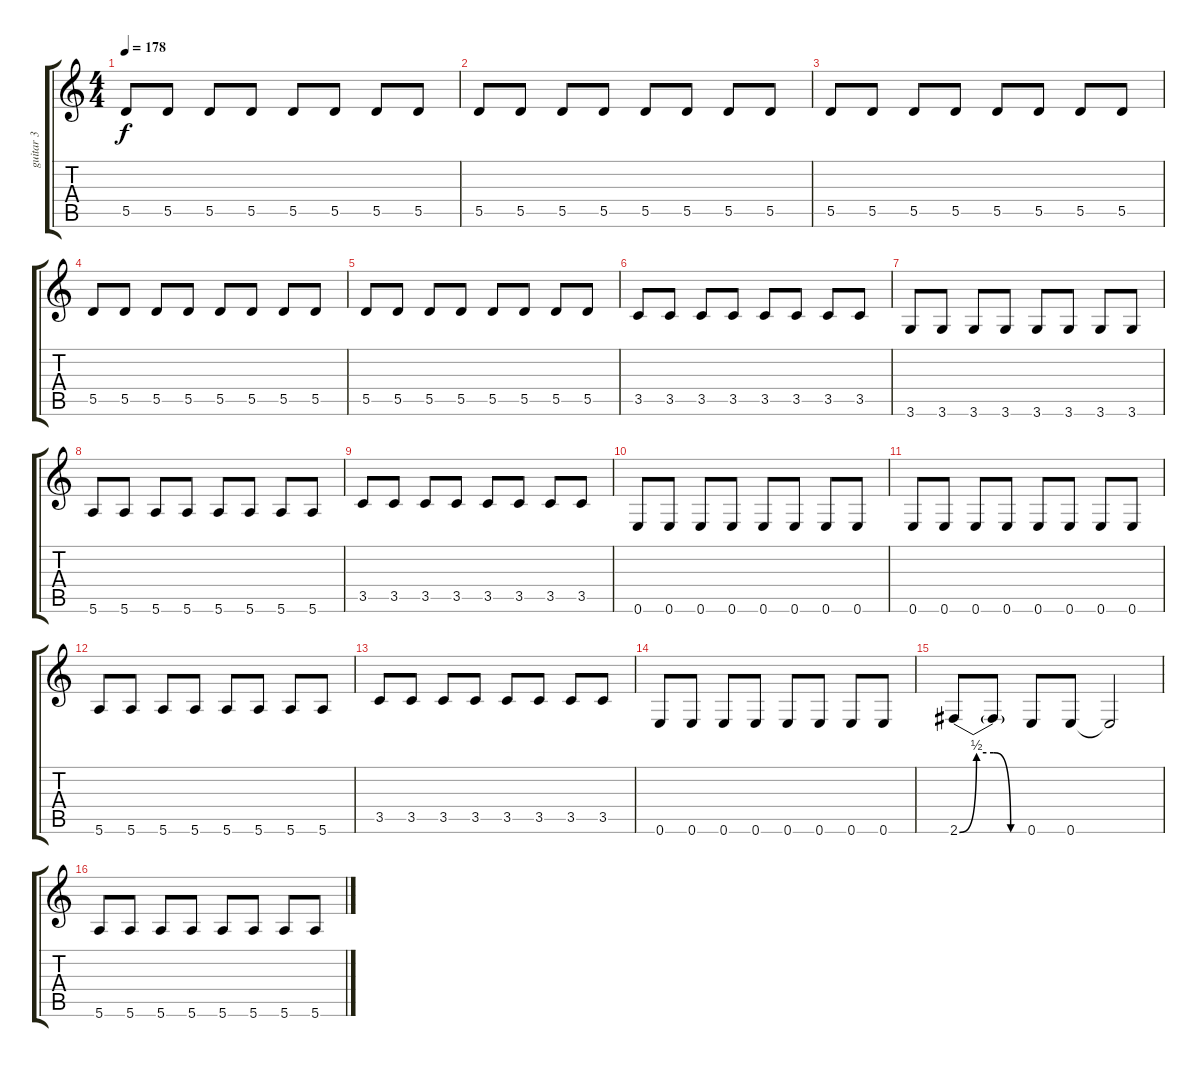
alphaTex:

\track ("guitar 3" "guitar 3") {instrument electricbassfinger}
\staff {score tabs}
\tuning (E4 B3 G3 D3 A2 E2) {hide}
\ts (4 4)
\tempo 178
\clef g2
\ks c
5.5.8{dy f} 5.5.8 5.5.8 5.5.8 5.5.8 5.5.8 5.5.8 5.5.8 |
5.5.8 5.5.8 5.5.8 5.5.8 5.5.8 5.5.8 5.5.8 5.5.8 |
5.5.8 5.5.8 5.5.8 5.5.8 5.5.8 5.5.8 5.5.8 5.5.8 |
5.5.8 5.5.8 5.5.8 5.5.8 5.5.8 5.5.8 5.5.8 5.5.8 |
5.5.8 5.5.8 5.5.8 5.5.8 5.5.8 5.5.8 5.5.8 5.5.8 |
3.5.8 3.5.8 3.5.8 3.5.8 3.5.8 3.5.8 3.5.8 3.5.8 |
3.6.8 3.6.8 3.6.8 3.6.8 3.6.8 3.6.8 3.6.8 3.6.8 |
5.6.8 5.6.8 5.6.8 5.6.8 5.6.8 5.6.8 5.6.8 5.6.8 |
3.5.8 3.5.8 3.5.8 3.5.8 3.5.8 3.5.8 3.5.8 3.5.8 |
0.6.8 0.6.8 0.6.8 0.6.8 0.6.8 0.6.8 0.6.8 0.6.8 |
0.6.8 0.6.8 0.6.8 0.6.8 0.6.8 0.6.8 0.6.8 0.6.8 |
5.6.8 5.6.8 5.6.8 5.6.8 5.6.8 5.6.8 5.6.8 5.6.8 |
3.5.8 3.5.8 3.5.8 3.5.8 3.5.8 3.5.8 3.5.8 3.5.8 |
0.6.8 0.6.8 0.6.8 0.6.8 0.6.8 0.6.8 0.6.8 0.6.8 |
2.6{be (custom 0 0 15 2 30 2 45 0 60 0)}.8{instrument overdrivenguitar} 2.6{t}.8{instrument overdrivenguitar} 0.6.8{instrument overdrivenguitar} 0.6.8{instrument overdrivenguitar} 0.6{t}.2 |
5.6.8{instrument electricguitarmuted} 5.6.8 5.6.8 5.6.8 5.6.8 5.6.8 5.6.8 5.6.8
